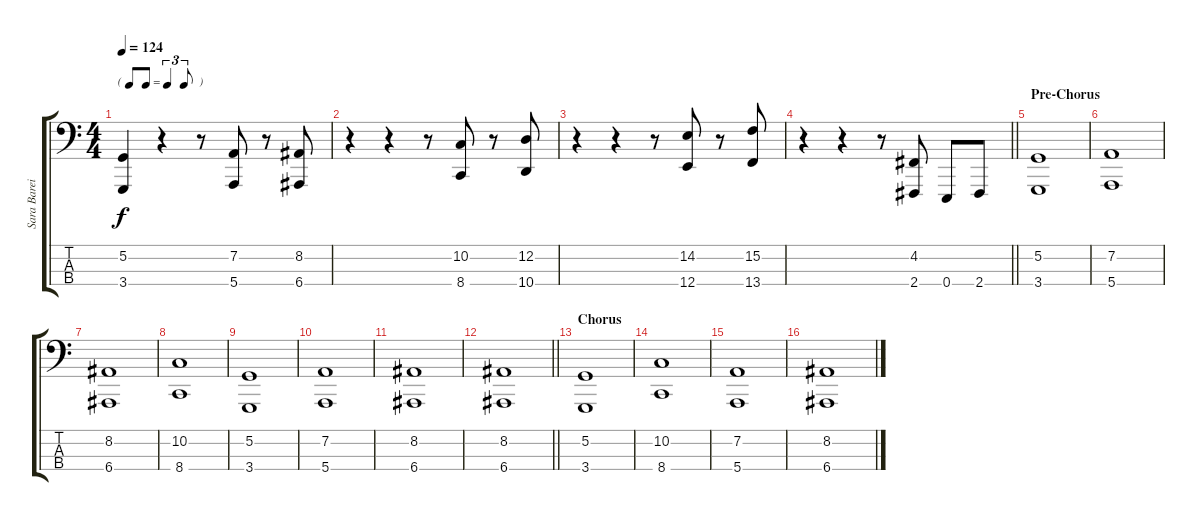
\track ("Sara Bareilles - Piano (LH)" "Sara Barei") {instrument acousticgrandpiano}
\staff {score tabs}
\tuning (G2 D2 A1 E1) {hide}
\ts (4 4)
\tf triplet8th
\tempo 124
\clef f4
\ks c
(5.2 3.4).4{dy f} r.4 r.8 (7.2 5.4).8 r.8 (8.2 6.4).8 |
r.4 r.4 r.8 (10.2 8.4).8 r.8 (12.2 10.4).8 |
r.4 r.4 r.8 (14.2 12.4).8 r.8 (15.2 13.4).8 |
\barLineRight lightlight
r.4 r.4 r.8 (4.2 2.4).8 0.4.8 2.4.8 |
\section ("" "Pre-Chorus")
(5.2 3.4).1 |
(7.2 5.4).1 |
(8.2 6.4).1 |
(10.2 8.4).1 |
(5.2 3.4).1 |
(7.2 5.4).1 |
(8.2 6.4).1 |
\barLineRight lightlight
(8.2 6.4).1 |
\section ("" "Chorus")
(5.2 3.4).1 |
(10.2 8.4).1 |
(7.2 5.4).1 |
(8.2 6.4).1
